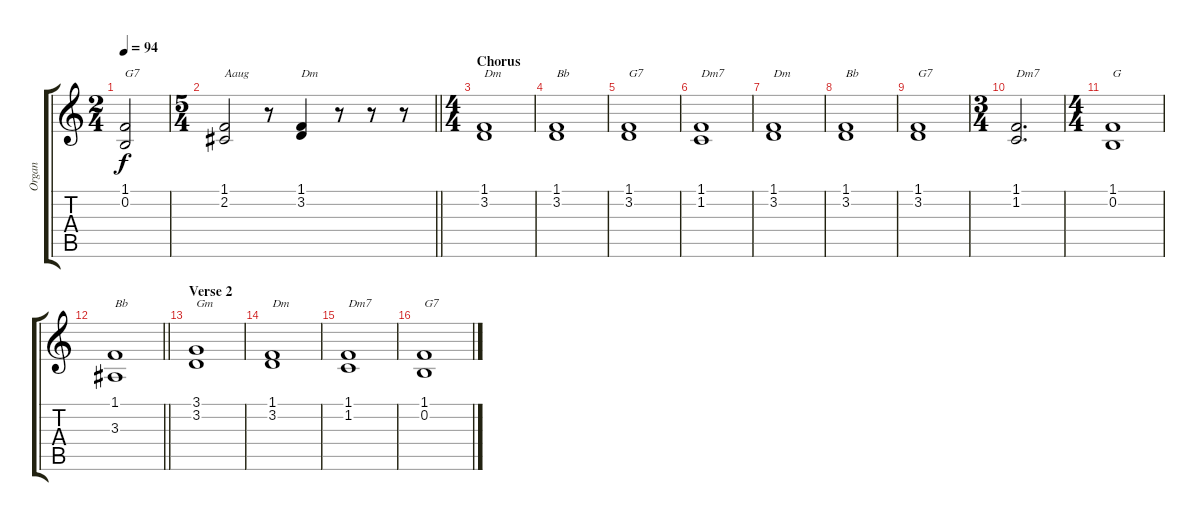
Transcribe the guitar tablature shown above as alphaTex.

\track ("Organ" "Organ") {instrument drawbarorgan}
\staff {score tabs}
\tuning (E4 B3 G3 D3 A2 E2) {hide}
\ts (2 4)
\tempo 94
\clef g2
\ks c
(1.1 0.2).2{txt "G7" dy f} |
\ts (5 4)
\barLineRight lightlight
(1.1 2.2).2{txt "Aaug"} r.8 (1.1 3.2).4{txt "Dm"} r.8 r.8 r.8 |
\ts (4 4)
\section ("" "Chorus")
(1.1 3.2).1{txt "Dm"} |
(1.1 3.2).1{txt "Bb"} |
(1.1 3.2).1{txt "G7"} |
(1.1 1.2).1{txt "Dm7"} |
(1.1 3.2).1{txt "Dm"} |
(1.1 3.2).1{txt "Bb"} |
(1.1 3.2).1{txt "G7"} |
\ts (3 4)
(1.1 1.2).2{d txt "Dm7"} |
\ts (4 4)
(1.1 0.2).1{txt "G"} |
\barLineRight lightlight
(1.1 3.3).1{txt "Bb"} |
\section ("" "Verse 2")
(3.1 3.2).1{txt "Gm"} |
(1.1 3.2).1{txt "Dm"} |
(1.1 1.2).1{txt "Dm7"} |
(1.1 0.2).1{txt "G7"}
